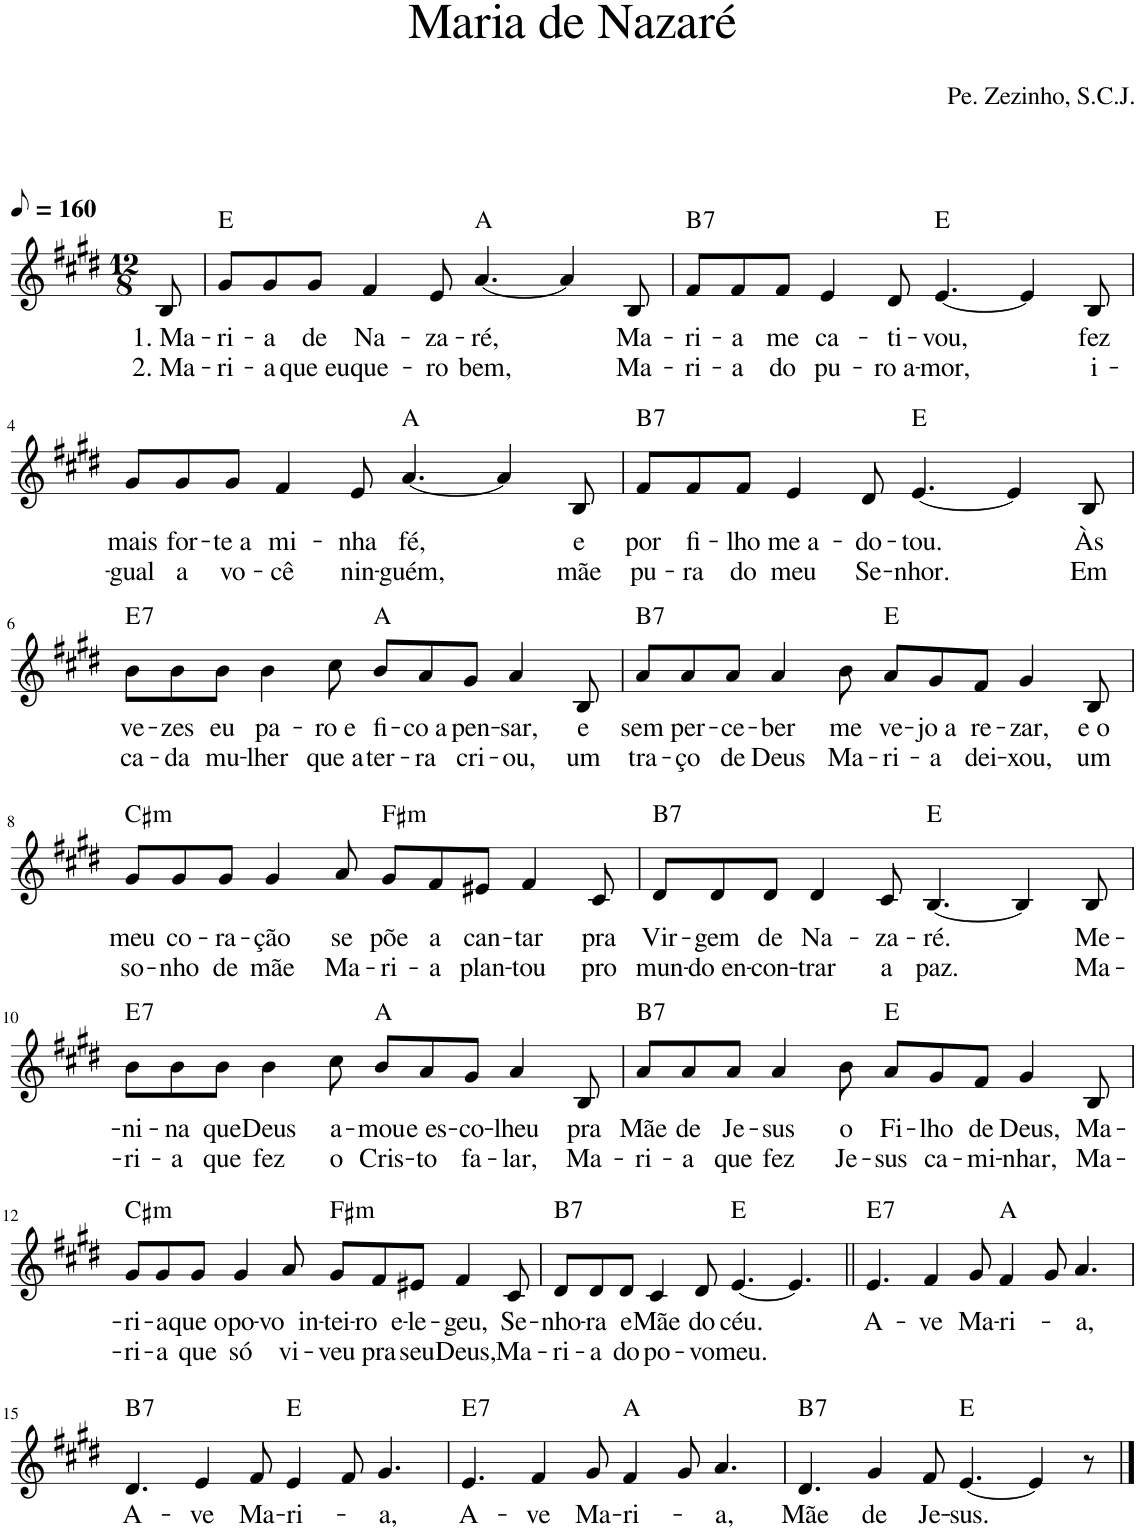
**kern	**text	**text	**harte
*part1	*part1	*part1	*part1
*staff1	*staff1	*staff1	*
*I"Voz	*	*	*
*I'Vo.	*	*	*
*clefG2	*	*	*
*k[f#c#g#d#]	*	*	*
*M12/8	*	*	*
*MM80	*	*	*
=1	=1	=1	=1
!	!LO:LY:b	!LO:LY:b	!
8B/	1. Ma-	2. Ma-	.
=2	=2	=2	=2
!	!LO:LY:b	!LO:LY:b	!
8g#/L	-ri-	-ri-	E:maj
!	!LO:LY:b	!LO:LY:b	!
8g#/	-a	-a	.
!	!LO:LY:b	!LO:LY:b	!
8g#/J	de	que eu	.
!	!LO:LY:b	!LO:LY:b	!
4f#/	Na-	que-	.
!	!LO:LY:b	!LO:LY:b	!
8e/	-za-	-ro	.
!	!LO:LY:b	!LO:LY:b	!
[4.a/	-ré,	bem,	A:maj
4a/]	.	.	.
!	!LO:LY:b	!LO:LY:b	!
8B/	Ma-	Ma-	.
=3	=3	=3	=3
!	!LO:LY:b	!LO:LY:b	!LO:H:kt=7
8f#/L	-ri-	-ri-	B:7
!	!LO:LY:b	!LO:LY:b	!
8f#/	-a	-a	.
!	!LO:LY:b	!LO:LY:b	!
8f#/J	me	do	.
!	!LO:LY:b	!LO:LY:b	!
4e/	ca-	pu-	.
!	!LO:LY:b	!LO:LY:b	!
8d#/	-ti-	-ro a-	.
!	!LO:LY:b	!LO:LY:b	!
[4.e/	-vou,	-mor,	E:maj
4e/]	.	.	.
!	!LO:LY:b	!LO:LY:b	!
8B/	fez	i-	.
!!LO:LB:g=z
=4	=4	=4	=4
!	!LO:LY:b	!LO:LY:b	!
8g#/L	mais	-gual	.
!	!LO:LY:b	!LO:LY:b	!
8g#/	for-	a	.
!	!LO:LY:b	!LO:LY:b	!
8g#/J	-te a	vo-	.
!	!LO:LY:b	!LO:LY:b	!
4f#/	mi-	-cê	.
!	!LO:LY:b	!LO:LY:b	!
8e/	-nha	nin-	.
!	!LO:LY:b	!LO:LY:b	!
[4.a/	fé,	-guém,	A:maj
4a/]	.	.	.
!	!LO:LY:b	!LO:LY:b	!
8B/	e	mãe	.
=5	=5	=5	=5
!	!LO:LY:b	!LO:LY:b	!LO:H:kt=7
8f#/L	por	pu-	B:7
!	!LO:LY:b	!LO:LY:b	!
8f#/	fi-	-ra	.
!	!LO:LY:b	!LO:LY:b	!
8f#/J	-lho	do	.
!	!LO:LY:b	!LO:LY:b	!
4e/	me a-	meu	.
!	!LO:LY:b	!LO:LY:b	!
8d#/	-do-	Se-	.
!	!LO:LY:b	!LO:LY:b	!
[4.e/	-tou.	-nhor.	E:maj
4e/]	.	.	.
!	!LO:LY:b	!LO:LY:b	!
8B/	Às	Em	.
!!LO:LB:g=z
=6	=6	=6	=6
!	!LO:LY:b	!LO:LY:b	!LO:H:kt=7
8b\L	ve-	ca-	E:7
!	!LO:LY:b	!LO:LY:b	!
8b\	-zes	-da	.
!	!LO:LY:b	!LO:LY:b	!
8b\J	eu	mu-	.
!	!LO:LY:b	!LO:LY:b	!
4b\	pa-	-lher	.
!	!LO:LY:b	!LO:LY:b	!
8cc#\	-ro e	que a	.
!	!LO:LY:b	!LO:LY:b	!
8b/L	fi-	ter-	A:maj
!	!LO:LY:b	!LO:LY:b	!
8a/	-co a	-ra	.
!	!LO:LY:b	!LO:LY:b	!
8g#/J	pen-	cri-	.
!	!LO:LY:b	!LO:LY:b	!
4a/	-sar,	-ou,	.
!	!LO:LY:b	!LO:LY:b	!
8B/	e	um	.
=7	=7	=7	=7
!	!LO:LY:b	!LO:LY:b	!LO:H:kt=7
8a/L	sem	tra-	B:7
!	!LO:LY:b	!LO:LY:b	!
8a/	per-	-ço	.
!	!LO:LY:b	!LO:LY:b	!
8a/J	-ce-	de	.
!	!LO:LY:b	!LO:LY:b	!
4a/	-ber	Deus	.
!	!LO:LY:b	!LO:LY:b	!
8b\	me	Ma-	.
!	!LO:LY:b	!LO:LY:b	!
8a/L	ve-	-ri-	E:maj
!	!LO:LY:b	!LO:LY:b	!
8g#/	-jo a	-a	.
!	!LO:LY:b	!LO:LY:b	!
8f#/J	re-	dei-	.
!	!LO:LY:b	!LO:LY:b	!
4g#/	-zar,	-xou,	.
!	!LO:LY:b	!LO:LY:b	!
8B/	e o	um	.
!!LO:LB:g=z
=8	=8	=8	=8
!	!LO:LY:b	!LO:LY:b	!LO:H:kt=m
8g#/L	meu	so-	C#:min
!	!LO:LY:b	!LO:LY:b	!
8g#/	co-	-nho	.
!	!LO:LY:b	!LO:LY:b	!
8g#/J	-ra-	de	.
!	!LO:LY:b	!LO:LY:b	!
4g#/	-ção	mãe	.
!	!LO:LY:b	!LO:LY:b	!
8a/	se	Ma-	.
!	!LO:LY:b	!LO:LY:b	!LO:H:kt=m
8g#/L	põe	-ri-	F#:min
!	!LO:LY:b	!LO:LY:b	!
8f#/	a	-a	.
!	!LO:LY:b	!LO:LY:b	!
8e#X/J	can-	plan-	.
!	!LO:LY:b	!LO:LY:b	!
4f#/	-tar	-tou	.
!	!LO:LY:b	!LO:LY:b	!
8c#/	pra	pro	.
=9	=9	=9	=9
!	!LO:LY:b	!LO:LY:b	!LO:H:kt=7
8d#/L	Vir-	mun-	B:7
!	!LO:LY:b	!LO:LY:b	!
8d#/	-gem	-do en-	.
!	!LO:LY:b	!LO:LY:b	!
8d#/J	de	-con-	.
!	!LO:LY:b	!LO:LY:b	!
4d#/	Na-	-trar	.
!	!LO:LY:b	!LO:LY:b	!
8c#/	-za-	a	.
!	!LO:LY:b	!LO:LY:b	!
[4.B/	-ré.	paz.	E:maj
4B/]	.	.	.
!	!LO:LY:b	!LO:LY:b	!
8B/	Me-	Ma-	.
!!LO:LB:g=z
=10	=10	=10	=10
!	!LO:LY:b	!LO:LY:b	!LO:H:kt=7
8b\L	-ni-	-ri-	E:7
!	!LO:LY:b	!LO:LY:b	!
8b\	-na	-a	.
!	!LO:LY:b	!LO:LY:b	!
8b\J	que	que	.
!	!LO:LY:b	!LO:LY:b	!
4b\	Deus	fez	.
!	!LO:LY:b	!LO:LY:b	!
8cc#\	a-	o	.
!	!LO:LY:b	!LO:LY:b	!
8b/L	-mou	Cris-	A:maj
!	!LO:LY:b	!LO:LY:b	!
8a/	e es-	-to	.
!	!LO:LY:b	!LO:LY:b	!
8g#/J	-co-	fa-	.
!	!LO:LY:b	!LO:LY:b	!
4a/	-lheu	-lar,	.
!	!LO:LY:b	!LO:LY:b	!
8B/	pra	Ma-	.
=11	=11	=11	=11
!	!LO:LY:b	!LO:LY:b	!LO:H:kt=7
8a/L	Mãe	-ri-	B:7
!	!LO:LY:b	!LO:LY:b	!
8a/	de	-a	.
!	!LO:LY:b	!LO:LY:b	!
8a/J	Je-	que	.
!	!LO:LY:b	!LO:LY:b	!
4a/	-sus	fez	.
!	!LO:LY:b	!LO:LY:b	!
8b\	o	Je-	.
!	!LO:LY:b	!LO:LY:b	!
8a/L	Fi-	-sus	E:maj
!	!LO:LY:b	!LO:LY:b	!
8g#/	-lho	ca-	.
!	!LO:LY:b	!LO:LY:b	!
8f#/J	de	-mi-	.
!	!LO:LY:b	!LO:LY:b	!
4g#/	Deus,	-nhar,	.
!	!LO:LY:b	!LO:LY:b	!
8B/	Ma-	Ma-	.
!!LO:LB:g=z
=12	=12	=12	=12
!	!LO:LY:b	!LO:LY:b	!LO:H:kt=m
8g#/L	-ri-	-ri-	C#:min
!	!LO:LY:b	!LO:LY:b	!
8g#/	-a	-a	.
!	!LO:LY:b	!LO:LY:b	!
8g#/J	que o	que	.
!	!LO:LY:b	!LO:LY:b	!
4g#/	po-	só	.
!	!LO:LY:b	!LO:LY:b	!
8a/	-vo in-	vi-	.
!	!LO:LY:b	!LO:LY:b	!LO:H:kt=m
8g#/L	-tei-	-veu	F#:min
!	!LO:LY:b	!LO:LY:b	!
8f#/	-ro e-	pra	.
!	!LO:LY:b	!LO:LY:b	!
8e#X/J	-le-	seu	.
!	!LO:LY:b	!LO:LY:b	!
4f#/	-geu,	Deus,	.
!	!LO:LY:b	!LO:LY:b	!
8c#/	Se-	Ma-	.
=13	=13	=13	=13
!	!LO:LY:b	!LO:LY:b	!LO:H:kt=7
8d#/L	-nho-	-ri-	B:7
!	!LO:LY:b	!LO:LY:b	!
8d#/	-ra	-a	.
!	!LO:LY:b	!LO:LY:b	!
8d#/J	e	do	.
!	!LO:LY:b	!LO:LY:b	!
4c#/	Mãe	po-	.
!	!LO:LY:b	!LO:LY:b	!
8d#/	do	-vo	.
!	!LO:LY:b	!LO:LY:b	!
[4.e/	céu.	meu.	E:maj
4.e/]	.	.	.
=14||	=14||	=14||	=14||
!	!LO:LY:b	!	!LO:H:kt=7
4.e/	A-	.	E:7
!	!LO:LY:b	!	!
4f#/	-ve	.	.
!	!LO:LY:b	!	!
8g#/	Ma-	.	.
!	!LO:LY:b	!	!
4f#/	-ri-	.	A:maj
8g#/	.	.	.
!	!LO:LY:b	!	!
4.a/	-a,	.	.
!!LO:LB:g=z
=15	=15	=15	=15
!	!LO:LY:b	!	!LO:H:kt=7
4.d#/	A-	.	B:7
!	!LO:LY:b	!	!
4e/	-ve	.	.
!	!LO:LY:b	!	!
8f#/	Ma-	.	.
!	!LO:LY:b	!	!
4e/	-ri-	.	E:maj
8f#/	.	.	.
!	!LO:LY:b	!	!
4.g#/	-a,	.	.
=16	=16	=16	=16
!	!LO:LY:b	!	!LO:H:kt=7
4.e/	A-	.	E:7
!	!LO:LY:b	!	!
4f#/	-ve	.	.
!	!LO:LY:b	!	!
8g#/	Ma-	.	.
!	!LO:LY:b	!	!
4f#/	-ri-	.	A:maj
8g#/	.	.	.
!	!LO:LY:b	!	!
4.a/	-a,	.	.
=17	=17	=17	=17
!	!LO:LY:b	!	!LO:H:kt=7
4.d#/	Mãe	.	B:7
!	!LO:LY:b	!	!
4g#/	de	.	.
!	!LO:LY:b	!	!
8f#/	Je-	.	.
!	!LO:LY:b	!	!
[4.e/	-sus.	.	E:maj
4e/]	.	.	.
8r	.	.	.
==	==	==	==
*-	*-	*-	*-
